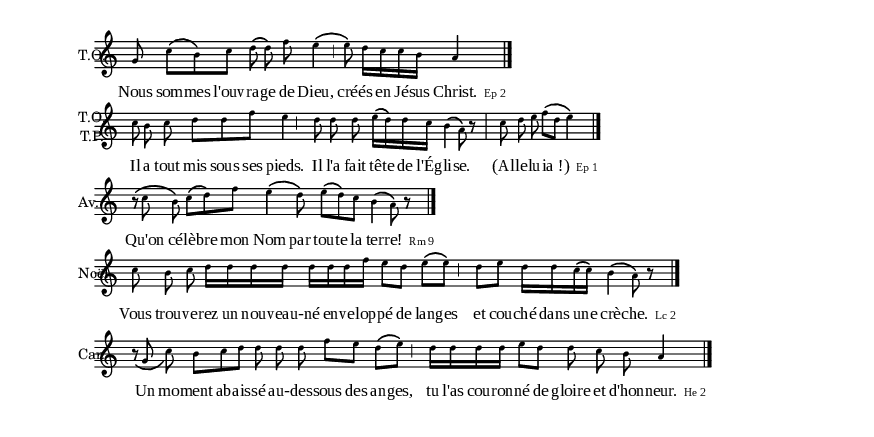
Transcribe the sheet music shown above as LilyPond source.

\version "2.14.0"
 \include "definitions.ly"
%\markup {  \hspace #-10 \fill-line { "Psalm 8" "Mode 7" \null \null } }
\noPageBreak


\relative c'' { 
	\new Staff {
		\cadenzaOn
		\set Staff.instrumentName = \markup{ \center-column { T.O. } }
		g8
		\times 2/3 { c[\( b\) c] }
		\times 2/3 { d\( d\) f }
		\times 2/3 { e4\( \cesure e8\)  }
		d16[ c c b] 
		a4
		\endBar
	}	\addlyrics {
		Nous som -- mes l'ouv -- ra -- ge de Dieu, cré -- és en Jé -- sus Christ.
		\markup { \citation #"Ep 2"}
	}
}
\relative c'' { 
	\new Staff {
		\cadenzaOn
		\set Staff.instrumentName = \markup{ \center-column { T.O. T.P. } }
		\times 2/3 { c8 b c }
		\times 2/3 { d[ d f] }
		e4
		\cesure \pespace
		\times 2/3 { d8 d d }
		e16[\( d\) d c]
		\stemDown
		b4\( a8\) r
		\stemNeutral
		\barre \pespace
		\times 2/3 { c8 d e }
		f[\( d]
		e4\)
		\endBar
	}	\addlyrics {
		Il a tout mis sous ses pieds. Il l'a fait tê -- te de l'Ég -- li -- se.  "(Al" -- le -- lu -- "ia !)" _ _
		\markup { \citation #"Ep 1"}
	}
}
\relative c'' { 
	\new Staff {
		\cadenzaOn
		\set Staff.instrumentName = \markup{ \center-column { Av. } }
		\times 2/3 { r8\( c b\) }
		\times 2/3 { c[\( d\) f] }
		\times 2/3 { e4\( d8\) }
		\times 2/3 { e8[\( d\) c] }
		\stemDown b4\( a8\) r
		\endBar
	}	\addlyrics {
		Qu'on cé -- lè -- bre mon Nom par tou -- te la ter -- re!
		\markup { \citation #"Rm 9"}
	}
}

\relative c'' { 
	\new Staff {
		\cadenzaOn
		\set Staff.instrumentName = \markup{ \center-column { Noël } }
		\times 2/3 { c8 b c }
		d16[ d d d]
		d16[ d d f] 
		e8[ d] e[\( e]\)
		\cesure \pespace d8[ e] d16[ d c\( c]\) 
		\stemDown b4\( a8\) r
		
		\endBar
	}	\addlyrics {
		Vous trou -- ve -- rez un nou -- veau- -- né en -- ve -- lop -- pé de lan -- ges et cou -- ché dans u -- ne crè -- che.
		\markup { \citation #"Lc 2"}
	}
}
\relative c'' { 
	\new Staff {
		\cadenzaOn
		\set Staff.instrumentName = \markup{ \center-column { Car. } }
		\times 2/3 { r8_\( g c\) }
		\times 2/3 { b[ c d] }
		\times 2/3 { d d d }
		f[ e]
		d[\( e\)]
		\cesure \pespace
		d16[ d d d]
		e8[ d]
		\times 2/3 { d8 c b }
		a4
		
		\endBar
	}	\addlyrics {
		Un mo -- ment ab -- ais -- sé au- -- des -- sous des an -- ges, tu l'as cou -- ron -- né de gloire et d'hon -- neur.
		\markup { \citation #"He 2"}
	}
}
